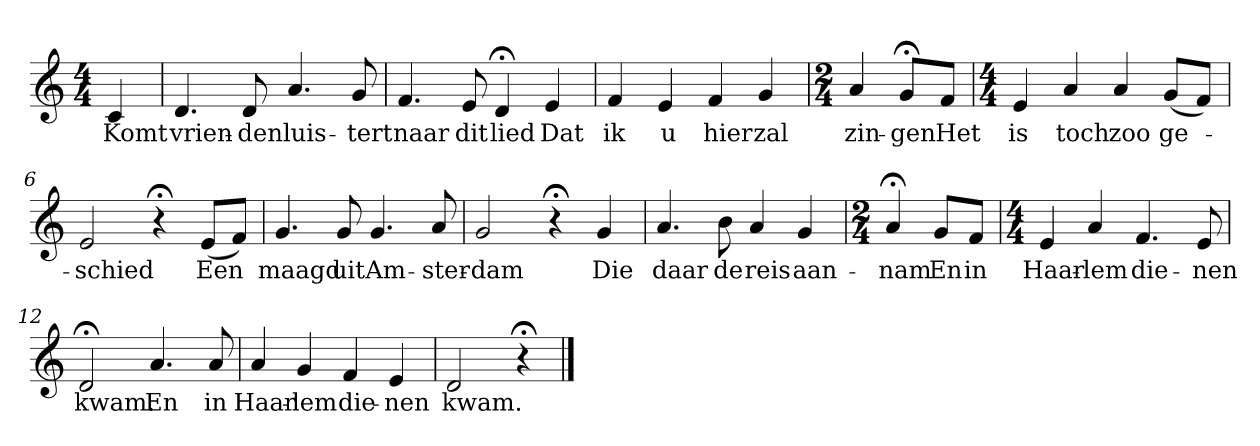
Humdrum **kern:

**kern	**text
*part1	*part1
*staff1	*staff1
*k[]	*
*D:dor	*
*M4/4	*
*MM120	*
=	=
4c	Komt
=1	=1
4.d	vrien-
8d	-den
4.a	luis-
8g	-tert
=2	=2
4.f	naar
8e	dit
4d;<	lied
4e	Dat
=3	=3
4f	ik
4e	u
4f	hier
4g	zal
=4	=4
*M2/4	*
4a	zin-
8g;<L	-gen
8fJ	Het
=5	=5
*M4/4	*
4e	is
4a	toch
4a	zoo
(8gL	ge-
8fJ)	.
=6	=6
2e	-schied
4r;<	.
(8eL	Een
8fJ)	.
=7	=7
4.g	maagd
8g	uit
4.g	Am-
8a	-ster-
=8	=8
2g	-dam
4r;<	.
4g	Die
=9	=9
4.a	daar
8b	de
4a	reis
4g	aan-
=10	=10
*M2/4	*
4a;<	-nam
8gL	En
8fJ	in
=11	=11
*M4/4	*
4e	Haar-
4a	-lem
4.f	die-
8e	-nen
=12	=12
2d;<	kwam.
4.a	En
8a	in
=13	=13
4a	Haar-
4g	-lem
4f	die-
4e	-nen
=14	=14
2d	kwam.
4r;<	.
==	==
*-	*-
